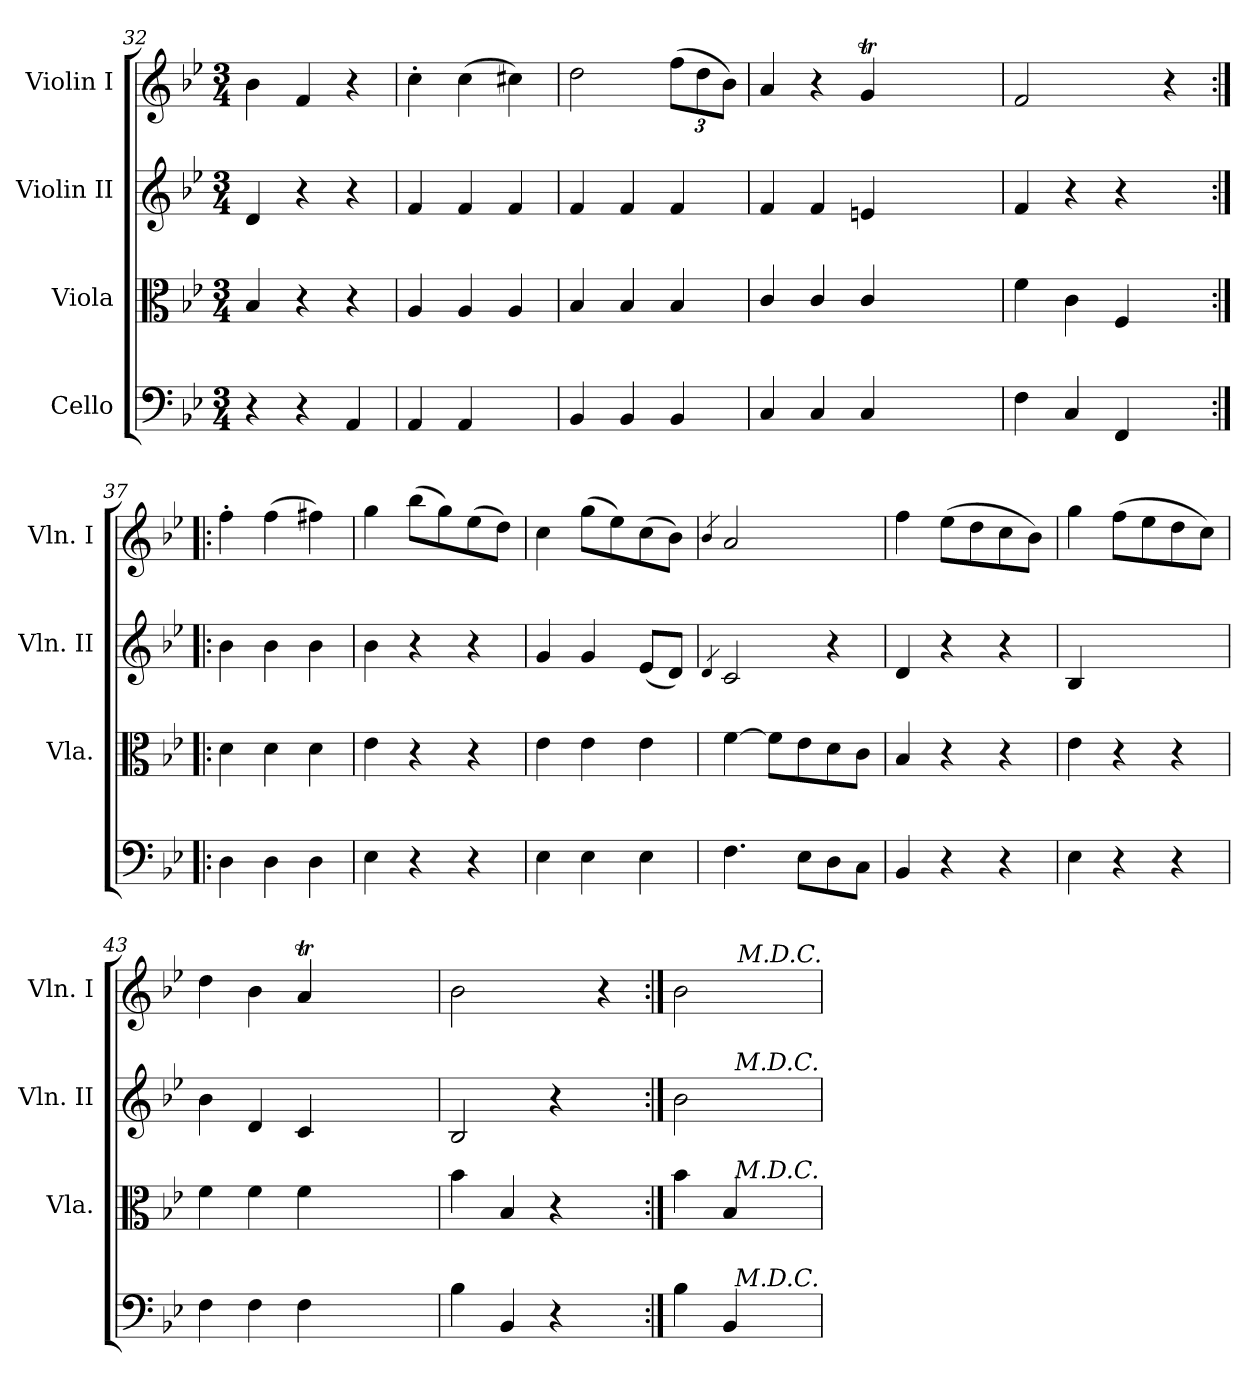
**kern	**kern	**kern	**kern
*part4	*part3	*part2	*part1
*staff4	*staff3	*staff2	*staff1
*I"Cello	*I"Viola	*I"Violin II	*I"Violin I
*	*I'Vla.	*I'Vln. II	*I'Vln. I
*clefF4	*clefC3	*clefG2	*clefG2
*k[b-e-]	*k[b-e-]	*k[b-e-]	*k[b-e-]
*B-:	*B-:	*B-:	*B-:
*M3/4	*M3/4	*M3/4	*M3/4
=32	=32	=32	=32
4r	4B-/	4d/	4b-\
4r	4r	4r	4f/
4AA/	4r	4r	4r
=33	=33	=33	=33
4AA/	4A/	4f/	4cc'>\
4AA/	4A/	4f/	(>4cc\
4ryy	4A/	4f/	4cc#X\)
=34	=34	=34	=34
4BB-/	4B-/	4f/	2dd\
4BB-/	4B-/	4f/	.
4BB-/	4B-/	4f/	(>12ff\L
.	.	.	12dd\
.	.	.	12b-\J)
=35	=35	=35	=35
*	*	*	*^
4C/	4c/	4f/	4a/	2ryy
4C/	4c/	4f/	4r	.
4C/	4c/	4en/	4gT/	96%5g/yy
.	.	.	.	32a/LLLyy
.	.	.	.	32g/yy
.	.	.	.	32a/yy
.	.	.	.	32g/yy
.	.	.	.	32a/yy
.	.	.	.	32g/JJJyy
.	.	.	.	96ryy
96ryy	96ryy	96ryy	96ryy	96ryy
*	*	*	*v	*v
!!LO:LB:g=z
=36	=36	=36	=36
4F\	4f\	4f/	2f/
4C/	4c\	4r	.
4FF/	4F/	4r	96%23ryy
.	.	.	4r
96%23ryy	96%23ryy	96%23ryy	.
=37:|!|:	=37:|!|:	=37:|!|:	=37:|!|:
4D\	4d\	4b-\	4ff'>\
4D\	4d\	4b-\	(4ff\
4D\	4d\	4b-\	4ff#X\)
=38	=38	=38	=38
4E-\	4e-\	4b-\	4gg\
4r	4r	4r	(8bb-\L
.	.	.	8gg\)
4r	4r	4r	(>8ee-\
.	.	.	8dd\J)
=39	=39	=39	=39
4E-\	4e-\	4g/	4cc\
4E-\	4e-\	4g/	(>8gg\L
.	.	.	8ee-\)
4E-\	4e-\	(<8e-/L	(>8cc\
.	.	8d/J)	8b-\J)
=40	=40	=40	=40
.	.	4qd/	4qb-/
4.F\	[4f\	2c/	2a/
.	8f\L]	.	.
8E-\L	8e-\	.	.
8D\	8d\	4r	4ryy
8C\J	8c\J	.	.
=41	=41	=41	=41
4BB-/	4B-/	4d/	4ff\
4r	4r	4r	(>8ee-\L
.	.	.	8dd\
4r	4r	4r	8cc\
.	.	.	8b-\J)
!!LO:LB:g=z
=42	=42	=42	=42
4E-\	4e-\	4B-/	4gg\
4r	4r	2ryy	(>8ff\L
.	.	.	8ee-\
4r	4r	.	8dd\
.	.	.	8cc\J)
=43	=43	=43	=43
*	*	*	*^
4F\	4f\	4b-\	4dd\	2ryy
4F\	4f\	4d/	4b-\	.
4F\	4f\	4c/	4at/	96%5a/yy
.	.	.	.	32b-\LLLyy
.	.	.	.	32a/yy
.	.	.	.	32b-\yy
.	.	.	.	32a/yy
.	.	.	.	32b-\yy
.	.	.	.	32a/JJJyy
.	.	.	.	96ryy
96ryy	96ryy	96ryy	96ryy	96ryy
*	*	*	*v	*v
=44	=44	=44	=44
4B-\	4b-\	2B-/	2b-\
4BB-/	4B-/	.	.
4r	4r	4r	96%23ryy
.	.	.	4r
96%23ryy	96%23ryy	96%23ryy	.
=45:|!	=45:|!	=45:|!	=45:|!
4B-\	4b-\	2b-\	2b-\
4BB-/	4B-/	.	.
4ryy	4ryy	4ryy	4ryy
!	!	!	!LO:TX:i:t=M.D.C.
!	!	!LO:TX:i:t=M.D.C.	!
!	!LO:TX:i:t=M.D.C.	!	!
!LO:TX:i:t=M.D.C.	!	!	!
=	=	=	=
*-	*-	*-	*-
